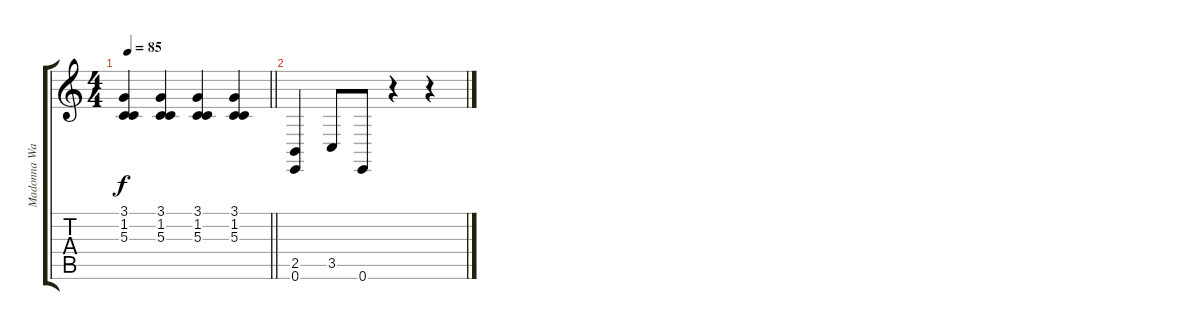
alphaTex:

\track ("Madonna Wayne Gacy" "Madonna Wa") {instrument electricpiano1}
\staff {score tabs}
\tuning (E4 B3 G3 D3 A2 E2) {hide}
\ts (4 4)
\tempo 85
\clef g2
\barLineRight lightlight
\ks c
(3.1 1.2 5.3).4{dy f} (3.1 1.2 5.3).4 (3.1 1.2 5.3).4 (3.1 1.2 5.3).4 |
(2.5 0.6).4 3.5.8 0.6.8 r.4 r.4
